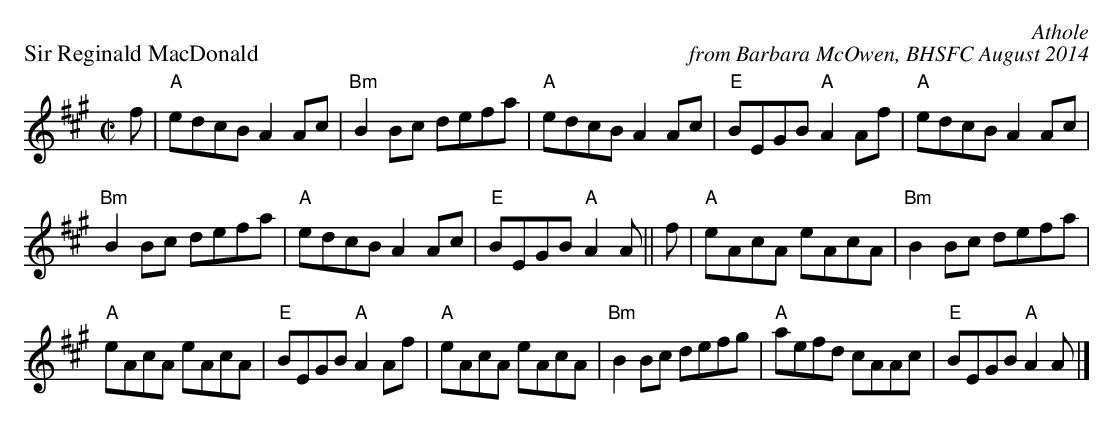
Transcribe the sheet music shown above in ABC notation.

X:1
P: Sir Reginald MacDonald
C: Athole
C: from Barbara McOwen, BHSFC August 2014
M: C|
L: 1/8
K: A
f|"A"edcB A2 Ac|"Bm"B2 Bc defa|"A"edcB A2 Ac|"E"BEGB "A"A2 Af|"A"edcB A2 Ac|
"Bm"B2 Bc defa|"A"edcB A2 Ac|"E"BEGB "A"A2 A|| f|"A"eAcA eAcA|"Bm"B2 Bc defa|
"A"eAcA eAcA|"E"BEGB "A"A2 Af|"A"eAcA eAcA|"Bm"B2 Bc defg|"A"aefd cAAc|"E"BEGB "A"A2 A |]
